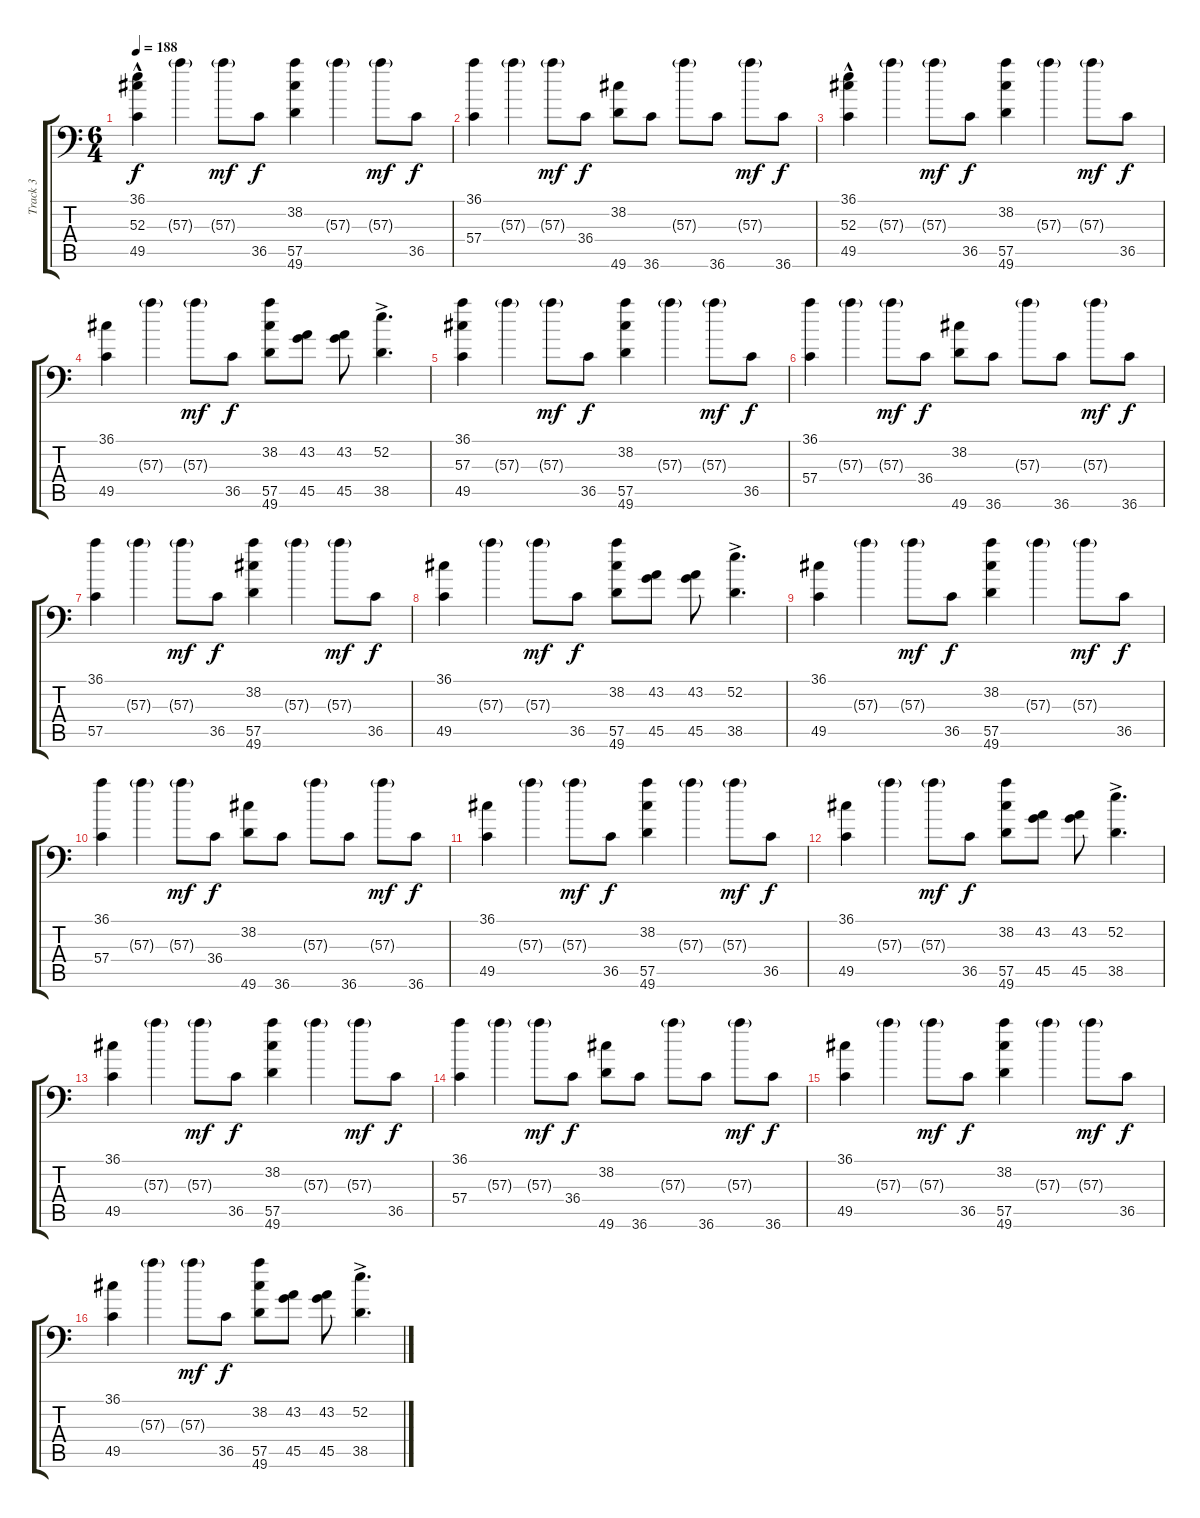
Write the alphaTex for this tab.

\track ("Track 3" "Track 3") {instrument acousticgrandpiano}
\staff {score tabs}
\tuning (C-1 C-1 C-1 C-1 C-1 C-1) {hide}
\ts (6 4)
\tempo 188
\clef f4
\ks c
(36.1 52.3{hac} 49.5).4{dy f} 57.3{g}.4 57.3{g}.8{dy mf} 36.5.8{dy f} (38.2 57.5 49.6).4 57.3{g}.4 57.3{g}.8{dy mf} 36.5.8{dy f} |
(36.1 57.4).4 57.3{g}.4 57.3{g}.8{dy mf} 36.4.8{dy f} (38.2 49.6).8 36.6.8 57.3{g}.8 36.6.8 57.3{g}.8{dy mf} 36.6.8{dy f} |
(36.1 52.3{hac} 49.5).4 57.3{g}.4 57.3{g}.8{dy mf} 36.5.8{dy f} (38.2 57.5 49.6).4 57.3{g}.4 57.3{g}.8{dy mf} 36.5.8{dy f} |
(36.1 49.5).4 57.3{g}.4 57.3{g}.8{dy mf} 36.5.8{dy f} (38.2 57.5 49.6).8 (43.2 45.5).8 (43.2 45.5).8 (52.2{ac} 38.5).4{d} |
(36.1 57.3 49.5).4 57.3{g}.4 57.3{g}.8{dy mf} 36.5.8{dy f} (38.2 57.5 49.6).4 57.3{g}.4 57.3{g}.8{dy mf} 36.5.8{dy f} |
(36.1 57.4).4 57.3{g}.4 57.3{g}.8{dy mf} 36.4.8{dy f} (38.2 49.6).8 36.6.8 57.3{g}.8 36.6.8 57.3{g}.8{dy mf} 36.6.8{dy f} |
(36.1 57.5).4 57.3{g}.4 57.3{g}.8{dy mf} 36.5.8{dy f} (38.2 57.5 49.6).4 57.3{g}.4 57.3{g}.8{dy mf} 36.5.8{dy f} |
(36.1 49.5).4 57.3{g}.4 57.3{g}.8{dy mf} 36.5.8{dy f} (38.2 57.5 49.6).8 (43.2 45.5).8 (43.2 45.5).8 (52.2{ac} 38.5).4{d} |
(36.1 49.5).4 57.3{g}.4 57.3{g}.8{dy mf} 36.5.8{dy f} (38.2 57.5 49.6).4 57.3{g}.4 57.3{g}.8{dy mf} 36.5.8{dy f} |
(36.1 57.4).4 57.3{g}.4 57.3{g}.8{dy mf} 36.4.8{dy f} (38.2 49.6).8 36.6.8 57.3{g}.8 36.6.8 57.3{g}.8{dy mf} 36.6.8{dy f} |
(36.1 49.5).4 57.3{g}.4 57.3{g}.8{dy mf} 36.5.8{dy f} (38.2 57.5 49.6).4 57.3{g}.4 57.3{g}.8{dy mf} 36.5.8{dy f} |
(36.1 49.5).4 57.3{g}.4 57.3{g}.8{dy mf} 36.5.8{dy f} (38.2 57.5 49.6).8 (43.2 45.5).8 (43.2 45.5).8 (52.2{ac} 38.5).4{d} |
(36.1 49.5).4 57.3{g}.4 57.3{g}.8{dy mf} 36.5.8{dy f} (38.2 57.5 49.6).4 57.3{g}.4 57.3{g}.8{dy mf} 36.5.8{dy f} |
(36.1 57.4).4 57.3{g}.4 57.3{g}.8{dy mf} 36.4.8{dy f} (38.2 49.6).8 36.6.8 57.3{g}.8 36.6.8 57.3{g}.8{dy mf} 36.6.8{dy f} |
(36.1 49.5).4 57.3{g}.4 57.3{g}.8{dy mf} 36.5.8{dy f} (38.2 57.5 49.6).4 57.3{g}.4 57.3{g}.8{dy mf} 36.5.8{dy f} |
(36.1 49.5).4 57.3{g}.4 57.3{g}.8{dy mf} 36.5.8{dy f} (38.2 57.5 49.6).8 (43.2 45.5).8 (43.2 45.5).8 (52.2{ac} 38.5).4{d}
